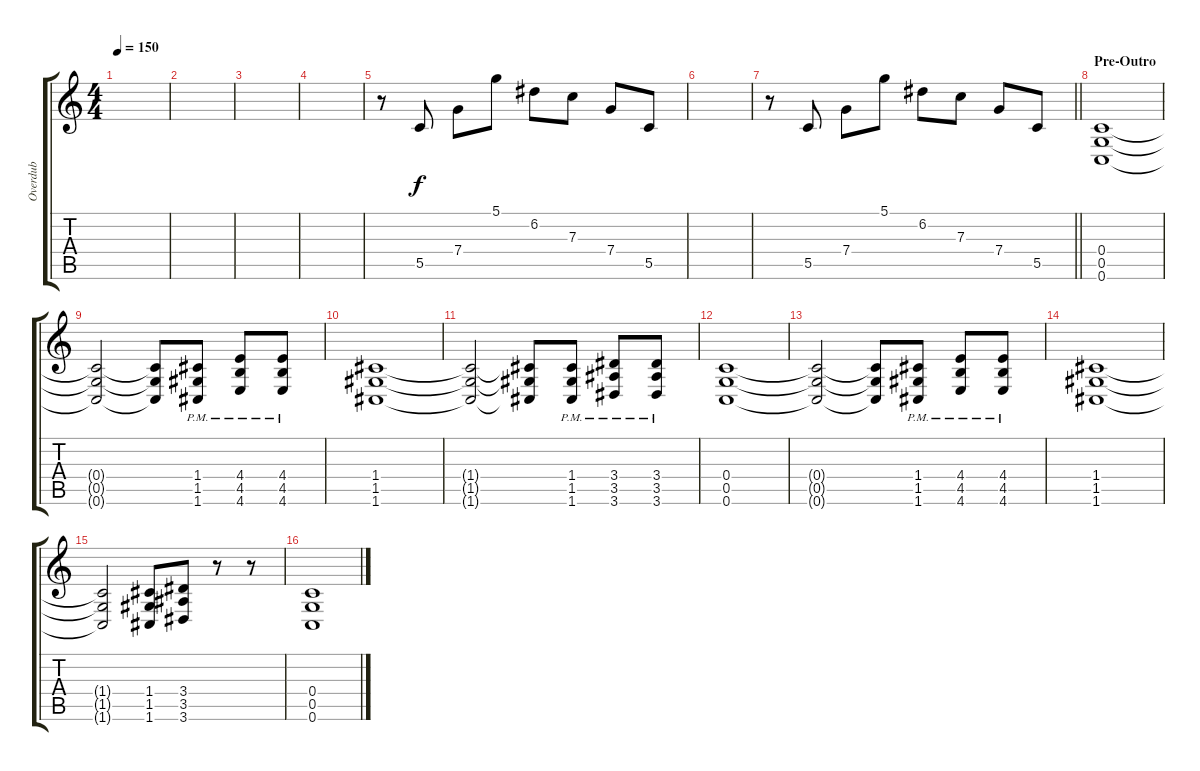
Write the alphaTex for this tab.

\track ("Overdub" "Overdub") {instrument distortionguitar}
\staff {score tabs}
\tuning (D4 A3 F3 C3 G2 C2) {hide}
\ts (4 4)
\tempo 150
\clef g2
\ks c
|
|
|
|
r.8 5.5.8 7.4.8 5.1.8 6.2.8 7.3.8 7.4.8 5.5.8 |
|
\barLineRight lightlight
r.8 5.5.8 7.4.8 5.1.8 6.2.8 7.3.8 7.4.8 5.5.8 |
\section ("" "Pre-Outro")
(0.4 0.5 0.6).1{volume 14 balance 8 instrument distortionguitar} |
(0.4{t} 0.5{t} 0.6{t}).2 (0.4{t} 0.5{t} 0.6{t}).8 (1.4{pm} 1.5{pm} 1.6{pm}).8 (4.4{pm} 4.5{pm} 4.6{pm}).8 (4.4{pm} 4.5{pm} 4.6{pm}).8 |
(1.4 1.5 1.6).1 |
(1.4{t} 1.5{t} 1.6{t}).2 (1.4{t} 1.5{t} 1.6{t}).8 (1.4{pm} 1.5{pm} 1.6{pm}).8 (3.4{pm} 3.5{pm} 3.6{pm}).8 (3.4{pm} 3.5{pm} 3.6{pm}).8 |
(0.4 0.5 0.6).1 |
(0.4{t} 0.5{t} 0.6{t}).2 (0.4{t} 0.5{t} 0.6{t}).8 (1.4{pm} 1.5{pm} 1.6{pm}).8 (4.4{pm} 4.5{pm} 4.6{pm}).8 (4.4{pm} 4.5{pm} 4.6{pm}).8 |
(1.4 1.5 1.6).1 |
(1.4{t} 1.5{t} 1.6{t}).2 (1.4 1.5 1.6).8 (3.4 3.5 3.6).8 r.8 r.8 |
(0.4 0.5 0.6).1
